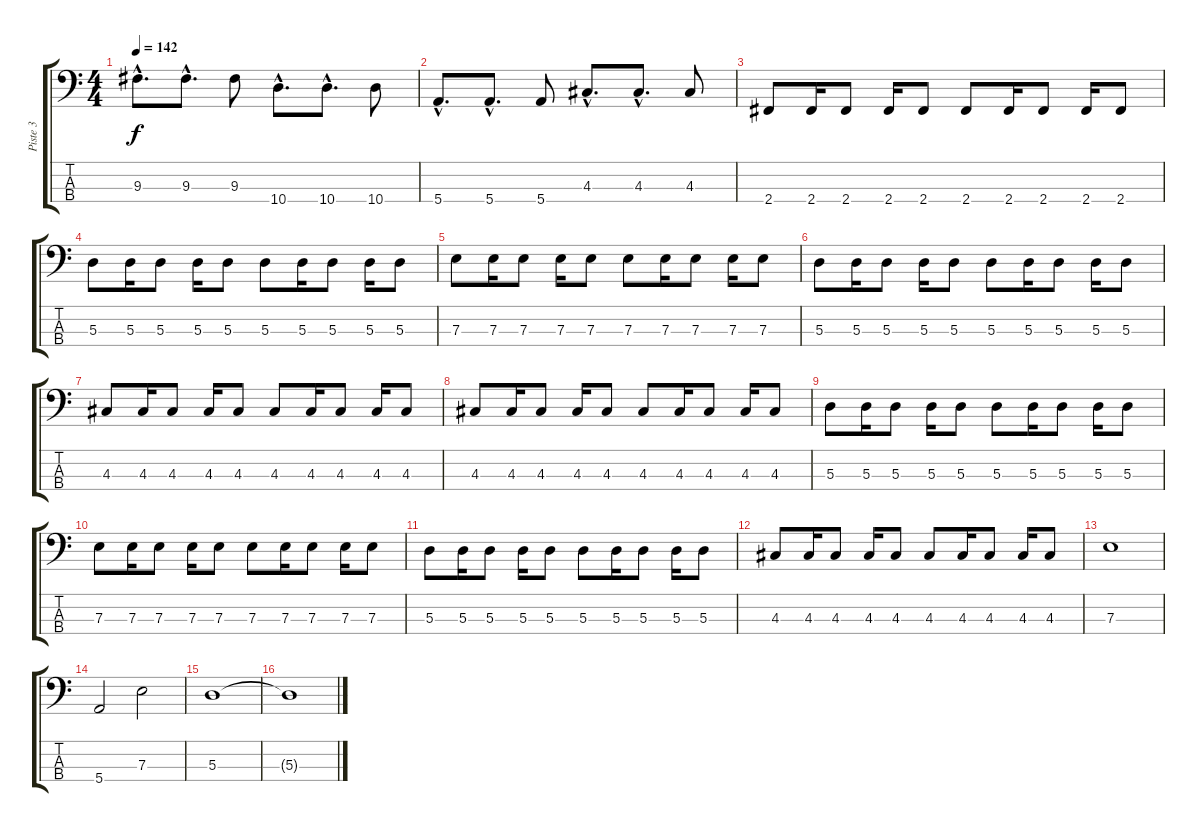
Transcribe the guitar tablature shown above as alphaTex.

\track ("Piste 3" "Piste 3") {instrument electricbassfinger}
\staff {score tabs}
\tuning (G2 D2 A1 E1) {hide}
\ts (4 4)
\tempo 142
\clef f4
\ks c
9.3{hac}.8{d dy f} 9.3{hac}.8{d} 9.3.8 10.4{hac}.8{d} 10.4{hac}.8{d} 10.4.8 |
5.4{hac}.8{d} 5.4{hac}.8{d} 5.4.8 4.3{hac}.8{d} 4.3{hac}.8{d} 4.3.8 |
2.4.8 2.4.16 2.4.8 2.4.16 2.4.8 2.4.8 2.4.16 2.4.8 2.4.16 2.4.8 |
5.3.8 5.3.16 5.3.8 5.3.16 5.3.8 5.3.8 5.3.16 5.3.8 5.3.16 5.3.8 |
7.3.8 7.3.16 7.3.8 7.3.16 7.3.8 7.3.8 7.3.16 7.3.8 7.3.16 7.3.8 |
5.3.8 5.3.16 5.3.8 5.3.16 5.3.8 5.3.8 5.3.16 5.3.8 5.3.16 5.3.8 |
4.3.8 4.3.16 4.3.8 4.3.16 4.3.8 4.3.8 4.3.16 4.3.8 4.3.16 4.3.8 |
4.3.8 4.3.16 4.3.8 4.3.16 4.3.8 4.3.8 4.3.16 4.3.8 4.3.16 4.3.8 |
5.3.8 5.3.16 5.3.8 5.3.16 5.3.8 5.3.8 5.3.16 5.3.8 5.3.16 5.3.8 |
7.3.8 7.3.16 7.3.8 7.3.16 7.3.8 7.3.8 7.3.16 7.3.8 7.3.16 7.3.8 |
5.3.8 5.3.16 5.3.8 5.3.16 5.3.8 5.3.8 5.3.16 5.3.8 5.3.16 5.3.8 |
4.3.8 4.3.16 4.3.8 4.3.16 4.3.8 4.3.8 4.3.16 4.3.8 4.3.16 4.3.8 |
7.3.1 |
5.4.2 7.3.2 |
5.3.1 |
5.3{t}.1
